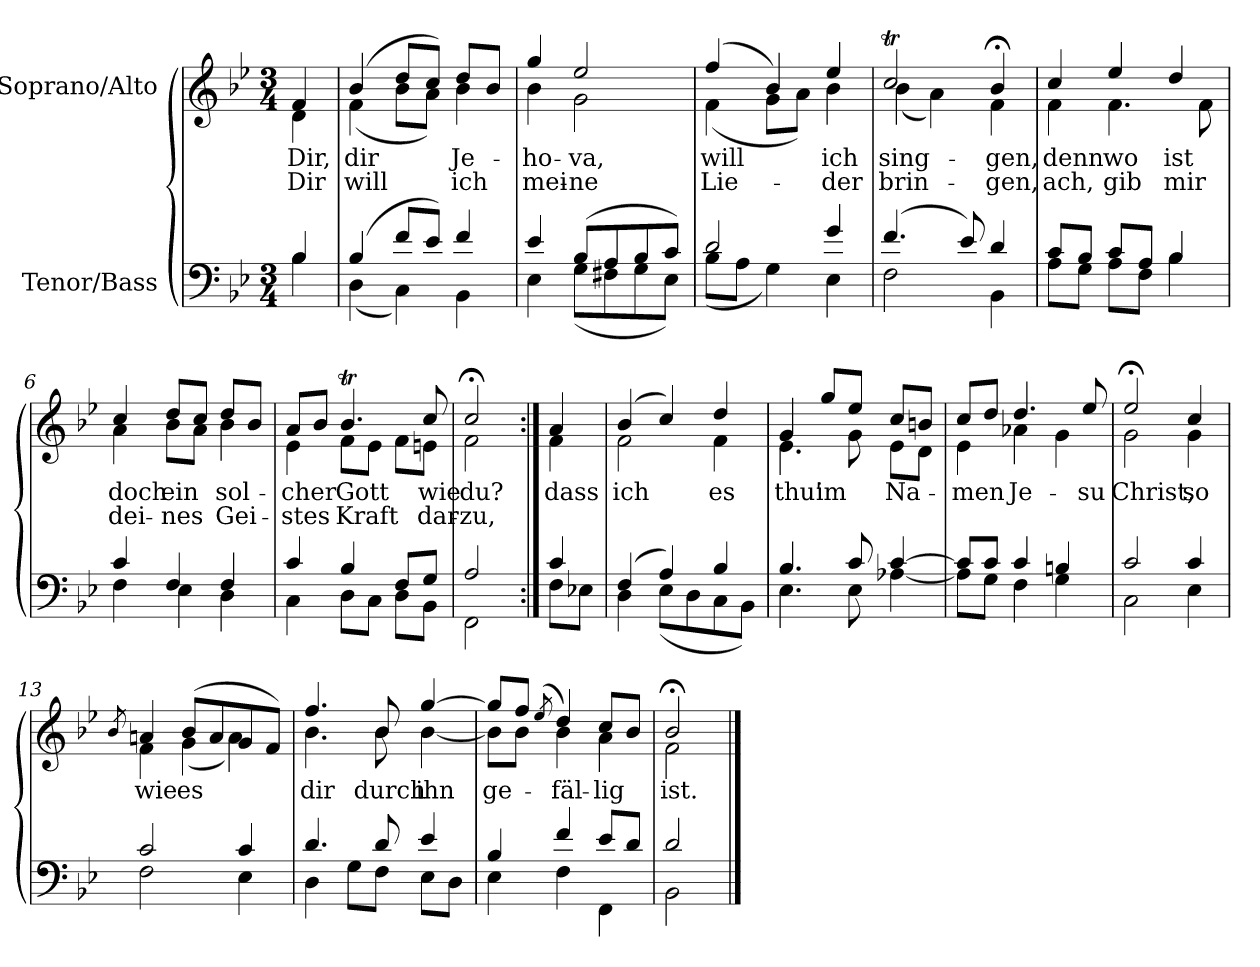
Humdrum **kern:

**kern	**kern	**text	**text
*part2	*part1	*part1	*part1
*staff2	*staff1	*staff1	*staff1
*I"Tenor/Bass	*I"Soprano/Alto	*	*
*clefF4	*clefG2	*	*
*k[b-e-]	*k[b-e-]	*	*
*M3/4	*M3/4	*	*
=	=	=	=
*^	*	*	*
!	!	!	!LO:LY:b	!LO:LY:b
*	*	*^	*	*
4B-/	4B-\	4f/	4d\	Dir,	Dir
=1	=1	=1	=1	=1	=1
!	!	!	!	!LO:LY:b	!LO:LY:b
(4B-/	(4D\	(4b-/	(4f\	dir	will
8f/L	4C\)	8dd/L	8b-\L	.	.
8e-/J)	.	8cc/J)	8a\J)	.	.
!	!	!	!	!LO:LY:b	!LO:LY:b
4f/	4BB-\	8dd/L	4b-\	Je-	ich
.	.	8b-/J	.	.	.
=2	=2	=2	=2	=2	=2
!	!	!	!	!LO:LY:b	!LO:LY:b
4e-/	4E-\	4gg/	4b-\	-ho-	mei-
!	!	!	!	!LO:LY:b	!LO:LY:b
(8B-/L	(8G\L	2ee-/	2g\	-va,	-ne
8A/	8F#X\	.	.	.	.
8B-/	8G\	.	.	.	.
8c/J)	8E-\J)	.	.	.	.
=3	=3	=3	=3	=3	=3
!	!	!	!	!LO:LY:b	!LO:LY:b
2d/	(8B-\L	(4ff/	(4f\	will	Lie-
.	8A\J	.	.	.	.
.	4G\)	4b-/)	8g\L	.	.
.	.	.	8a\J)	.	.
!	!	!	!	!LO:LY:b	!LO:LY:b
4g/	4E-\	4ee-/	4b-\	ich	-der
=4	=4	=4	=4	=4	=4
!	!	!	!	!LO:LY:b	!LO:LY:b
(4.f/	2F\	2ccT/	(4b-\	sing-	brin-
.	.	.	4a\)	.	.
8e-/)	.	.	.	.	.
!	!	!	!	!LO:LY:b	!LO:LY:b
4d/	4BB-\	4b-;</	4f\	-gen,	-gen,
=5	=5	=5	=5	=5	=5
!	!	!	!	!LO:LY:b	!LO:LY:b
8c/L	8A\L	4cc/	4f\	denn	ach,
8B-/J	8G\J	.	.	.	.
!	!	!	!	!LO:LY:b	!LO:LY:b
8c/L	8A\L	4ee-/	4.f\	wo	gib
8A/J	8F\J	.	.	.	.
!	!	!	!	!LO:LY:b	!LO:LY:b
4B-/	4B-\	4dd/	.	ist	mir
.	.	.	8f\	.	.
!!LO:LB:g=z	!!
=6	=6	=6	=6	=6	=6
!	!	!	!	!LO:LY:b	!LO:LY:b
4c/	4F\	4cc/	4a\	doch	dei-
!	!	!	!	!LO:LY:b	!LO:LY:b
4F/	4E-\	8dd/L	8b-\L	ein	-nes
.	.	8cc/J	8a\J	.	.
!	!	!	!	!LO:LY:b	!LO:LY:b
4F/	4D\	8dd/L	4b-\	sol-	Gei-
.	.	8b-/J	.	.	.
=7	=7	=7	=7	=7	=7
!	!	!	!	!LO:LY:b	!LO:LY:b
4c/	4C\	8a/L	4e-\	-cher	-stes
.	.	8b-/J	.	.	.
!	!	!	!	!LO:LY:b	!LO:LY:b
4B-/	8D\L	4.b-T/	8f\L	Gott	Kraft
.	8C\J	.	8e-\J	.	.
8F/L	8D\L	.	8f\L	.	.
!	!	!	!	!LO:LY:b	!LO:LY:b
8G/J	8BB-\J	8cc/	8en\J	wie	dar-
=8	=8	=8	=8	=8	=8
!	!	!	!	!LO:LY:b	!LO:LY:b
2A/	2FF\	2cc;</	2f\	du?	-zu,
=8X1:|!	=8X1:|!	=8X1:|!	=8X1:|!	=8X1:|!	=8X1:|!
!	!	!	!	!LO:LY:b	!
4c/	8F\L	4a/	4f\	dass	.
.	8E-X\J	.	.	.	.
=9	=9	=9	=9	=9	=9
!	!	!	!	!LO:LY:b	!
(4F/	4D\	(4b-/	2f\	ich	.
4A/)	(8E-\L	4cc/)	.	.	.
.	8D\	.	.	.	.
!	!	!	!	!LO:LY:b	!
4B-/	8C\	4dd/	4f\	es	.
.	8BB-\J)	.	.	.	.
=10	=10	=10	=10	=10	=10
!	!	!	!	!LO:LY:b	!
4.B-/	4.E-\	4g/	4.e-\	thu'	.
!	!	!	!	!LO:LY:b	!
.	.	8gg/L	.	im	.
8c/	8E-\	8ee-/J	8g\	.	.
!	!	!	!	!LO:LY:b	!
[4c/	[4A-X\	8cc/L	8e-\L	Na-	.
.	.	8bn/J	8d\J	.	.
!!LO:LB:g=z	!!
=11	=11	=11	=11	=11	=11
!	!	!	!	!LO:LY:b	!
8c/L]	8A-\L]	8cc/L	4e-\	-men	.
8c/J	8G\J	8dd/J	.	.	.
!	!	!	!	!LO:LY:b	!
4c/	4F\	4.dd/	4a-X\	Je-	.
4Bn/	4G\	.	4g\	.	.
!	!	!	!	!LO:LY:b	!
.	.	8ee-/	.	-su	.
=12	=12	=12	=12	=12	=12
!	!	!	!	!LO:LY:b	!
2c/	2C\	2ee-;</	2g\	Christ,	.
!	!	!	!	!LO:LY:b	!
4c/	4E-\	4cc/	4g\	so	.
=13	=13	=13	=13	=13	=13
.	.	8qb-/	.	.	.
!	!	!	!	!LO:LY:b	!
2c/	2F\	4an/	4f\	wie	.
!	!	!	!	!LO:LY:b	!
.	.	(8b-/L	(4g\	es	.
.	.	8a/	.	.	.
4c/	4E-\	8g/	4a\)	.	.
.	.	8f/J)	.	.	.
=14	=14	=14	=14	=14	=14
!	!	!	!	!LO:LY:b	!
4.d/	4D\	4.ff/	4.b-\	dir	.
.	8G\L	.	.	.	.
!	!	!	!	!LO:LY:b	!
8d/	8F\J	8b-/	8b-\	durch	.
!	!	!	!	!LO:LY:b	!
4e-/	8E-\L	[4gg/	[4b-\	ihn	.
.	8D\J	.	.	.	.
=15	=15	=15	=15	=15	=15
!	!	!	!	!LO:LY:b	!
4B-/	4E-\	8gg/L]	8b-\L]	ge-	.
.	.	8ff/J	8b-\J	.	.
.	.	(>8qee-/	.	.	.
!	!	!	!	!LO:LY:b	!
4f/	4F\	4dd/)	4b-\	-fäl-	.
!	!	!	!	!LO:LY:b	!
8e-/L	4FF\	8cc/L	4a\	-lig	.
8d/J	.	8b-/J	.	.	.
=16	=16	=16	=16	=16	=16
!	!	!	!	!LO:LY:b	!
2d/	2BB-\	2b-;</	2f\	ist.	.
*v	*v	*	*	*	*
*	*v	*v	*	*
==	==	==	==
*-	*-	*-	*-
